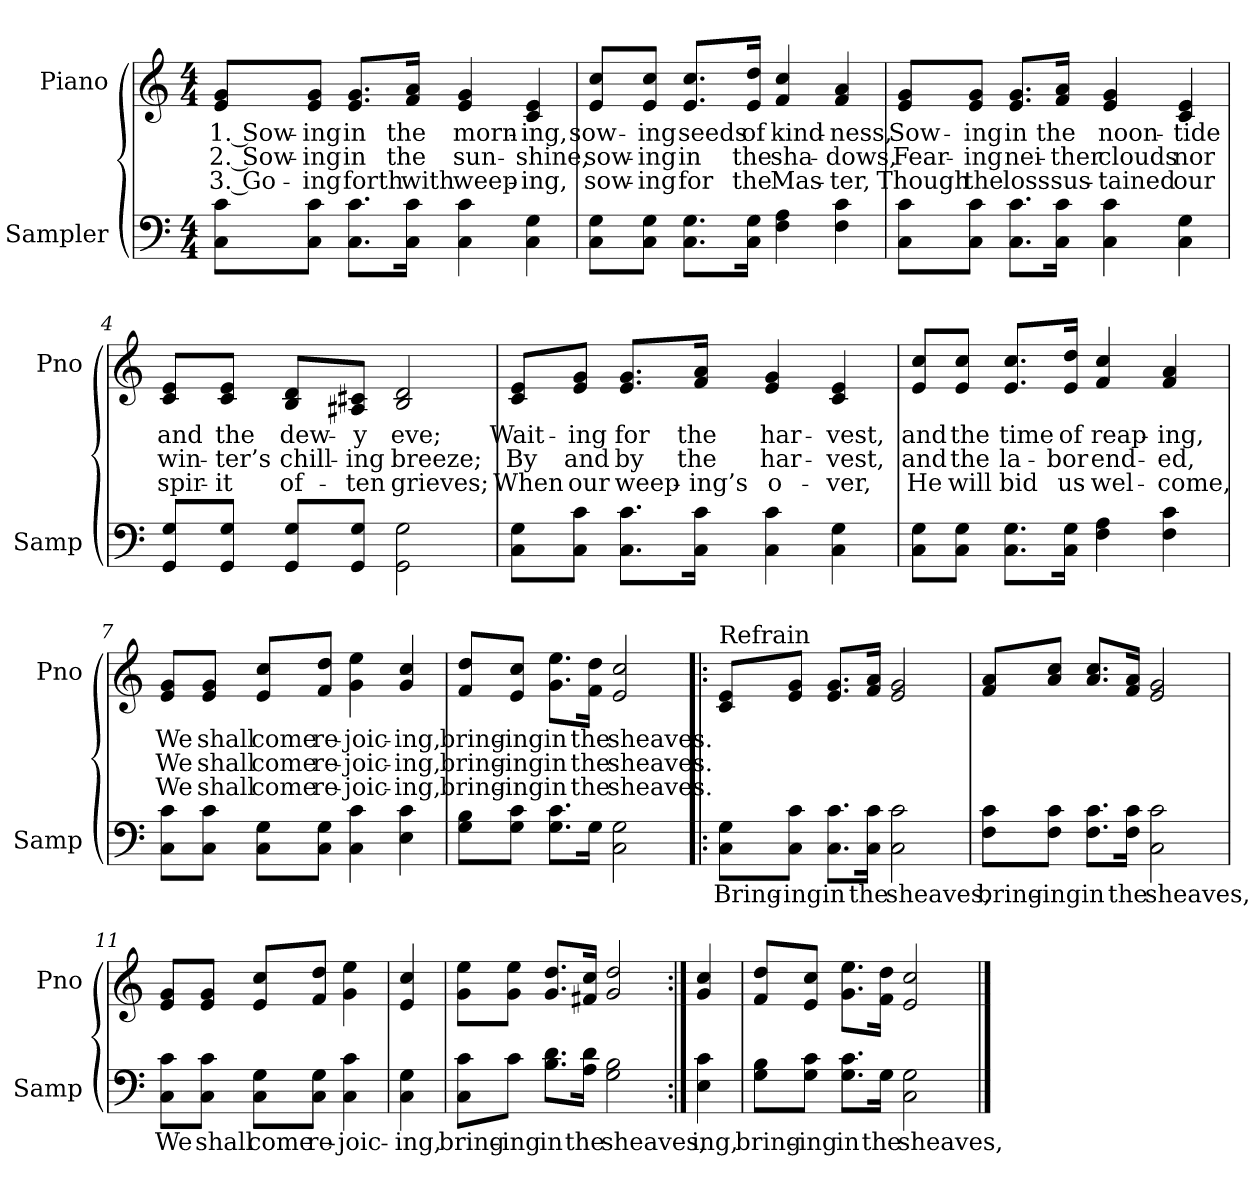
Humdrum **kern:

**kern	**text	**kern	**text	**text	**text
*part2	*part2	*part1	*part1	*part1	*part1
*staff2	*staff2	*staff1	*staff1	*staff1	*staff1
*I"Sampler	*	*I"Piano	*	*	*
*I'Samp	*	*I'Pno	*	*	*
*clefF4	*	*clefG2	*	*	*
*M4/4	*	*M4/4	*	*	*
=1	=1	=1	=1	=1	=1
8C\ 8c\L	.	8e/ 8g/L	1. Sow-	2. Sow-	3. Go-
8C\ 8c\J	.	8e/ 8g/J	-ing	-ing	-ing
8.C\ 8.c\L	.	8.e/ 8.g/L	in	in	forth
16C\ 16c\Jk	.	16f/ 16a/Jk	the	the	with
4C\ 4c\	.	4e/ 4g/	morn-	sun-	weep-
4C\ 4G\	.	4c/ 4e/	-ing,	-shine,	-ing,
=2	=2	=2	=2	=2	=2
8C\ 8G\L	.	8e/ 8cc/L	sow-	sow-	sow-
8C\ 8G\J	.	8e/ 8cc/J	-ing	-ing	-ing
8.C\ 8.G\L	.	8.e/ 8.cc/L	seeds	in	for
16C\ 16G\Jk	.	16e/ 16dd/Jk	of	the	the
4F\ 4A\	.	4f/ 4cc/	kind-	sha-	Mas-
4F\ 4c\	.	4f/ 4a/	-ness,	-dows,	-ter,
=3	=3	=3	=3	=3	=3
8C\ 8c\L	.	8e/ 8g/L	Sow-	Fear-	Though
8C\ 8c\J	.	8e/ 8g/J	-ing	-ing	the
8.C\ 8.c\L	.	8.e/ 8.g/L	in	nei-	loss
16C\ 16c\Jk	.	16f/ 16a/Jk	the	-ther	sus-
4C\ 4c\	.	4e/ 4g/	noon-	clouds	-tained
4C\ 4G\	.	4c/ 4e/	-tide	nor	our
=4	=4	=4	=4	=4	=4
8GG/ 8G/L	.	8c/ 8e/L	and	win-	spir-
8GG/ 8G/J	.	8c/ 8e/J	the	-ter’s	-it
8GG/ 8G/L	.	8B/ 8d/L	dew-	chill-	of-
8GG/ 8G/J	.	8A#X/ 8c#X/J	-y	-ing	-ten
2GG\ 2G\	.	2B/ 2d/	eve;	breeze;	grieves;
=5	=5	=5	=5	=5	=5
8C\ 8G\L	.	8c/ 8e/L	Wait-	By	When
8C\ 8c\J	.	8e/ 8g/J	-ing	and	our
8.C\ 8.c\L	.	8.e/ 8.g/L	for	by	weep-
16C\ 16c\Jk	.	16f/ 16a/Jk	the	the	-ing’s
4C\ 4c\	.	4e/ 4g/	har-	har-	o-
4C\ 4G\	.	4c/ 4e/	-vest,	-vest,	-ver,
=6	=6	=6	=6	=6	=6
8C\ 8G\L	.	8e/ 8cc/L	and	and	He
8C\ 8G\J	.	8e/ 8cc/J	the	the	will
8.C\ 8.G\L	.	8.e/ 8.cc/L	time	la-	bid
16C\ 16G\Jk	.	16e/ 16dd/Jk	of	-bor	us
4F\ 4A\	.	4f/ 4cc/	reap-	end-	wel-
4F\ 4c\	.	4f/ 4a/	-ing,	-ed,	-come,
=7	=7	=7	=7	=7	=7
8C\ 8c\L	.	8e/ 8g/L	We	We	We
8C\ 8c\J	.	8e/ 8g/J	shall	shall	shall
8C\ 8G\L	.	8e/ 8cc/L	come	come	come
8C\ 8G\J	.	8f/ 8dd/J	re-	re-	re-
4C\ 4c\	.	4g\ 4ee\	-joic-	-joic-	-joic-
4E\ 4c\	.	4g/ 4cc/	-ing,	-ing,	-ing,
=8	=8	=8	=8	=8	=8
8G\ 8B\L	.	8f/ 8dd/L	bring-	bring-	bring-
8G\ 8c\J	.	8e/ 8cc/J	-ing	-ing	-ing
8.G\ 8.c\L	.	8.g\ 8.ee\L	in	in	in
16G\Jk	.	16f\ 16dd\Jk	the	the	the
2C\ 2G\	.	2e/ 2cc/	sheaves.	sheaves.	sheaves.
=9!|:	=9!|:	=9!|:	=9!|:	=9!|:	=9!|:
!	!	!LO:TX:t=Refrain	!	!	!
8C\ 8G\L	Bring-	8c/ 8e/L	.	.	.
8C\ 8c\J	-ing	8e/ 8g/J	.	.	.
8.C\ 8.c\L	in	8.e/ 8.g/L	.	.	.
16C\ 16c\Jk	the	16f/ 16a/Jk	.	.	.
2C\ 2c\	sheaves,	2e/ 2g/	.	.	.
=10	=10	=10	=10	=10	=10
8F\ 8c\L	bring-	8f/ 8a/L	.	.	.
8F\ 8c\J	-ing	8a/ 8cc/J	.	.	.
8.F\ 8.c\L	in	8.a/ 8.cc/L	.	.	.
16F\ 16c\Jk	the	16f/ 16a/Jk	.	.	.
2C\ 2c\	sheaves,	2e/ 2g/	.	.	.
=11	=11	=11	=11	=11	=11
8C\ 8c\L	We	8e/ 8g/L	.	.	.
8C\ 8c\J	shall	8e/ 8g/J	.	.	.
8C\ 8G\L	come	8e/ 8cc/L	.	.	.
8C\ 8G\J	re-	8f/ 8dd/J	.	.	.
4C\ 4c\	-joic-	4g\ 4ee\	.	.	.
=12	=12	=12	=12	=12	=12
4C\ 4G\	-ing,	4e/ 4cc/	.	.	.
=13	=13	=13	=13	=13	=13
8C\ 8c\L	bring-	8g\ 8ee\L	.	.	.
8c\J	-ing	8g\ 8ee\J	.	.	.
8.B\ 8.d\L	in	8.g/ 8.dd/L	.	.	.
16A\ 16d\Jk	the	16f#X/ 16cc/Jk	.	.	.
2G\ 2B\	sheaves,	2g/ 2dd/	.	.	.
=14:|!	=14:|!	=14:|!	=14:|!	=14:|!	=14:|!
4E\ 4c\	ing,	4g/ 4cc/	.	.	.
=15	=15	=15	=15	=15	=15
8G\ 8B\L	bring-	8f/ 8dd/L	.	.	.
8G\ 8c\J	-ing	8e/ 8cc/J	.	.	.
8.G\ 8.c\L	in	8.g\ 8.ee\L	.	.	.
16G\Jk	the	16f\ 16dd\Jk	.	.	.
2C\ 2G\	sheaves,	2e/ 2cc/	.	.	.
==	==	==	==	==	==
*-	*-	*-	*-	*-	*-
